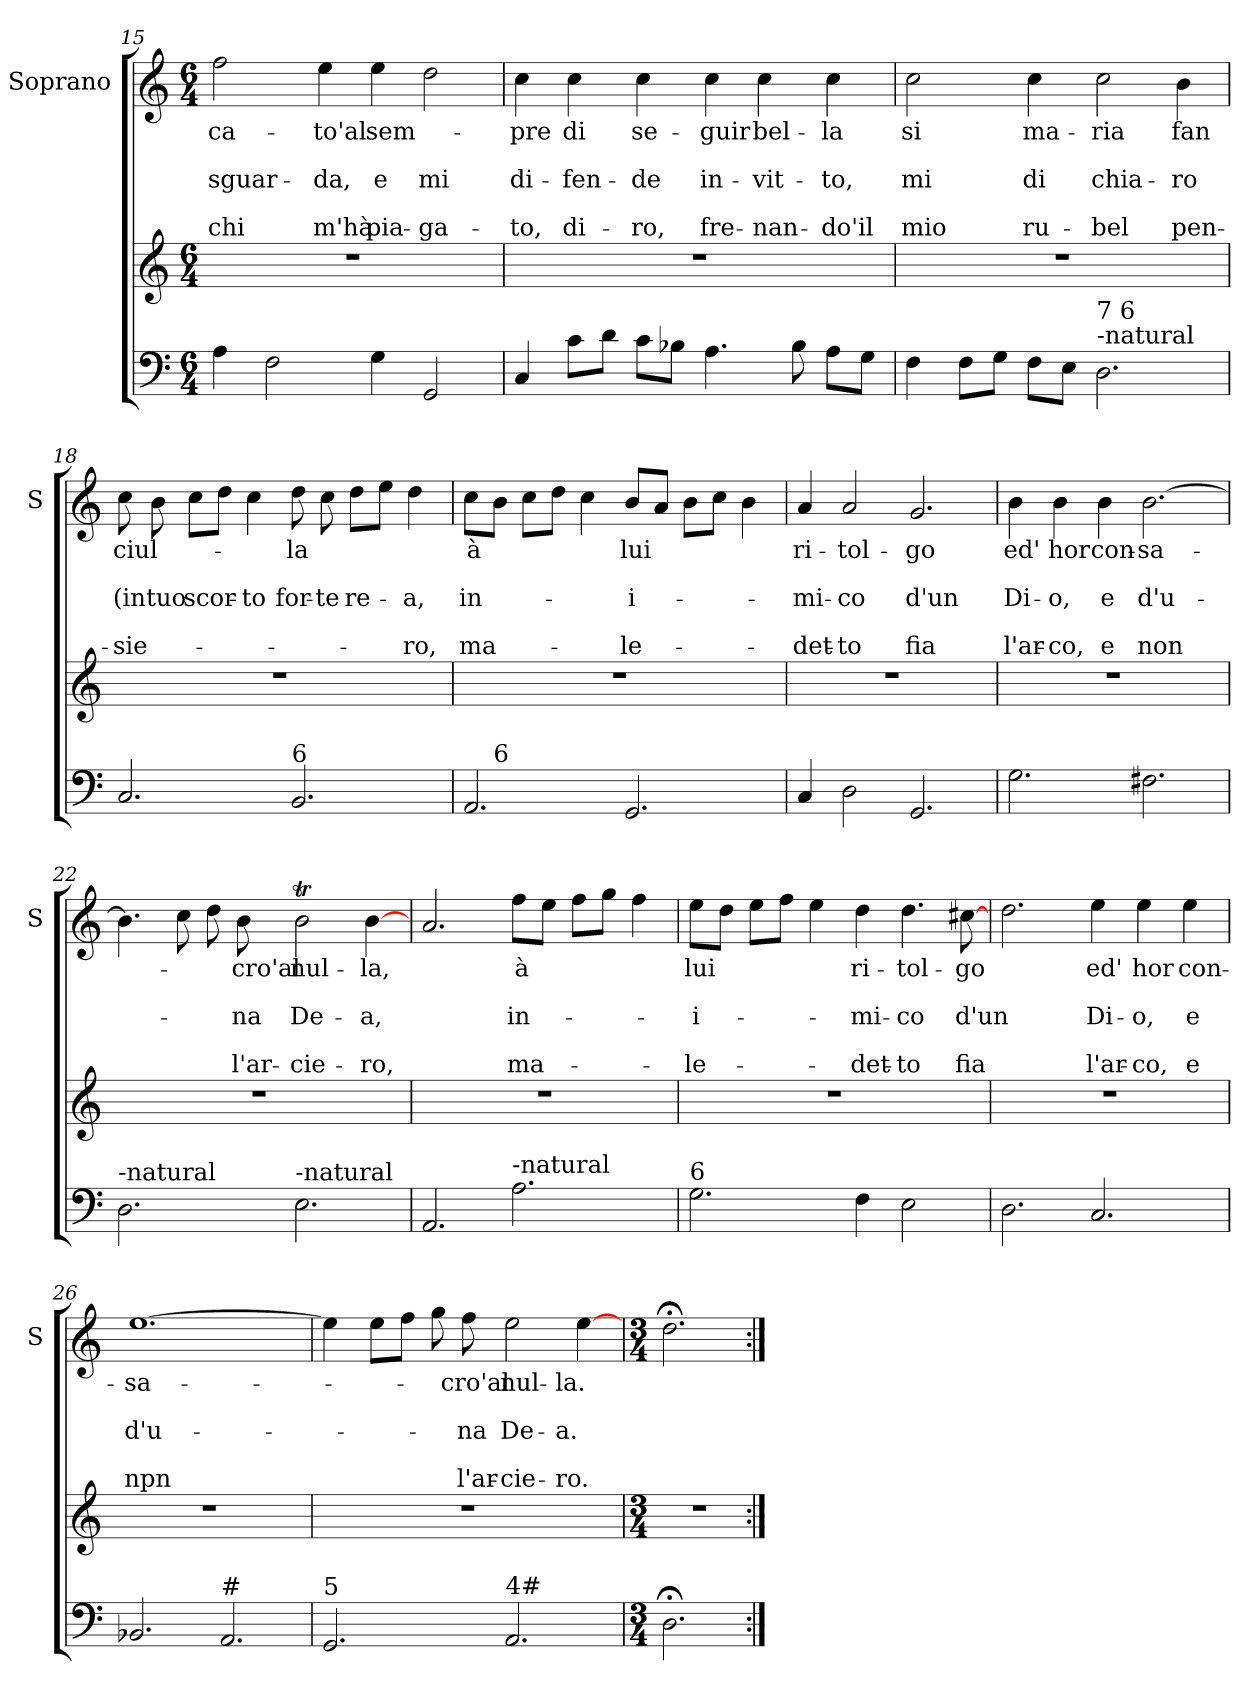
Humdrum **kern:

**kern	**kern	**kern	**text	**text	**text	**text	**text
*part2	*part2	*part1	*part1	*part1	*part1	*part1	*part1
*staff3	*staff2	*staff1	*staff1	*staff1	*staff1	*staff1	*staff1
*	*	*I"Soprano	*	*	*	*	*
*	*	*I'S	*	*	*	*	*
*clefF4	*clefG2	*clefG2	*	*	*	*	*
*k[]	*k[]	*k[]	*	*	*	*	*
*C:	*C:	*C:	*	*	*	*	*
*M6/4	*M6/4	*M6/4	*	*	*	*	*
=15	=15	=15	=15	=15	=15	=15	=15
!	!	!	!LO:LY:b	!	!LO:LY:b	!	!LO:LY:b
4A\	1.r	2ff\	-ca-	.	sguar-	.	chi
2F\	.	.	.	.	.	.	.
!	!	!	!LO:LY:b	!	!LO:LY:b	!	!LO:LY:b
.	.	4ee\	-to'al	.	-da,	.	m'hà
!	!	!	!LO:LY:b	!	!LO:LY:b	!	!LO:LY:b
4G\	.	4ee\	sem-	.	e	.	pia-
!	!	!	!	!	!LO:LY:b	!	!LO:LY:b
2GG/	.	2dd\	.	.	mi	.	-ga-
=16	=16	=16	=16	=16	=16	=16	=16
!	!	!	!LO:LY:b	!	!LO:LY:b	!	!LO:LY:b
4C/	1.r	4cc\	-pre	.	di-	.	-to,
!	!	!	!LO:LY:b	!	!LO:LY:b	!	!LO:LY:b
8c\L	.	4cc\	di	.	-fen-	.	di-
8d\J	.	.	.	.	.	.	.
!	!	!	!LO:LY:b	!	!LO:LY:b	!	!LO:LY:b
8c\L	.	4cc\	se-	.	-de	.	-ro,
8B-X\J	.	.	.	.	.	.	.
!	!	!	!LO:LY:b	!	!LO:LY:b	!	!LO:LY:b
4.A\	.	4cc\	-guir	.	in-	.	fre-
!	!	!	!LO:LY:b	!	!LO:LY:b	!	!LO:LY:b
.	.	4cc\	bel-	.	-vit-	.	-nan-
8B-\	.	.	.	.	.	.	.
!	!	!	!LO:LY:b	!	!LO:LY:b	!	!LO:LY:b
8A\L	.	4cc\	-la	.	-to,	.	-do'il
8G\J	.	.	.	.	.	.	.
!!LO:LB:g=z
=17	=17	=17	=17	=17	=17	=17	=17
!	!	!	!LO:LY:b	!	!LO:LY:b	!	!LO:LY:b
4F\	1.r	2cc\	si	.	mi	.	mio
8F\L	.	.	.	.	.	.	.
8G\J	.	.	.	.	.	.	.
!	!	!	!LO:LY:b	!	!LO:LY:b	!	!LO:LY:b
8F\L	.	4cc\	ma-	.	di	.	ru-
8E\J	.	.	.	.	.	.	.
!LO:TX:a:t=-natural	!	!	!	!	!	!	!
!LO:TX:a:t=7 6	!	!	!	!	!	!	!
!	!	!	!LO:LY:b	!	!LO:LY:b	!	!LO:LY:b
2.D\	.	2cc\	-ria	.	chia-	.	-bel
!	!	!	!LO:LY:b	!	!LO:LY:b	!	!LO:LY:b
.	.	4b\	fan	.	-ro	.	pen-
=18	=18	=18	=18	=18	=18	=18	=18
!	!	!	!LO:LY:b	!	!LO:LY:b	!	!LO:LY:b
2.C/	1.r	8cc\	ciul-	.	(in	.	-sie-
!	!	!	!	!	!LO:LY:b	!	!
.	.	8b\	.	.	tuo	.	.
!	!	!	!	!	!LO:LY:b	!	!
.	.	8cc\L	.	.	scor-	.	.
.	.	8dd\J	.	.	.	.	.
!	!	!	!	!	!LO:LY:b	!	!
.	.	4cc\	.	.	-to	.	.
!LO:TX:a:t=6	!	!	!	!	!	!	!
!	!	!	!LO:LY:b	!	!LO:LY:b	!	!
2.BB/	.	8dd\	-la	.	for-	.	.
!	!	!	!	!	!LO:LY:b	!	!
.	.	8cc\	.	.	-te	.	.
!	!	!	!	!	!LO:LY:b	!	!
.	.	8dd\L	.	.	re-	.	.
.	.	8ee\J	.	.	.	.	.
!	!	!	!	!	!LO:LY:b	!	!LO:LY:b
.	.	4dd\	.	.	-a,	.	-ro,
=19	=19	=19	=19	=19	=19	=19	=19
!	!	!	!LO:LY:b	!	!LO:LY:b	!	!LO:LY:b
*^	*	*	*	*	*	*	*
2.AA/	8ryy	1.r	8cc\L	à	.	in-	.	ma-
!	!LO:TX:a:t=6	!	!	!	!	!	!	!
.	1ryy	.	8b\J	.	.	.	.	.
.	.	.	8cc\L	.	.	.	.	.
.	.	.	8dd\J	.	.	.	.	.
.	.	.	4cc\	.	.	.	.	.
!	!	!	!	!LO:LY:b	!	!LO:LY:b	!	!LO:LY:b
2.GG/	.	.	8b/L	lui	.	-i-	.	-le-
.	.	.	8a/J	.	.	.	.	.
.	.	.	8b\L	.	.	.	.	.
.	4.ryy	.	8cc\J	.	.	.	.	.
.	.	.	4b\	.	.	.	.	.
=20	=20	=20	=20	=20	=20	=20	=20	=20
!	!	!	!	!LO:LY:b	!	!LO:LY:b	!	!LO:LY:b
*v	*v	*	*	*	*	*	*	*
4C/	1.r	4a/	ri-	.	-mi-	.	-det-
!	!	!	!LO:LY:b	!	!LO:LY:b	!	!LO:LY:b
2D\	.	2a/	-tol-	.	-co	.	-to
!	!	!	!LO:LY:b	!	!LO:LY:b	!	!LO:LY:b
2.GG/	.	2.g/	-go	.	d'un	.	fia
!!LO:LB:g=z
=21	=21	=21	=21	=21	=21	=21	=21
!	!	!	!LO:LY:b	!	!LO:LY:b	!	!LO:LY:b
2.G\	1.r	4b\	ed'	.	Di-	.	l'ar-
!	!	!	!LO:LY:b	!	!LO:LY:b	!	!LO:LY:b
.	.	4b\	hor	.	-o,	.	-co,
!	!	!	!LO:LY:b	!	!LO:LY:b	!	!LO:LY:b
.	.	4b\	con-	.	e	.	e
!	!	!	!LO:LY:b	!	!LO:LY:b	!	!LO:LY:b
2.F#X\	.	[2.b\	-sa-	.	d'u-	.	non
=22	=22	=22	=22	=22	=22	=22	=22
!LO:TX:a:t=-natural	!	!	!	!	!	!	!
2.D\	1.r	4.b\]	.	.	.	.	.
.	.	8cc\	.	.	.	.	.
.	.	8dd\	.	.	.	.	.
!	!	!	!LO:LY:b	!	!LO:LY:b	!	!LO:LY:b
.	.	8b\	-cro'al	.	-na	.	l'ar-
!LO:TX:a:t=-natural	!	!	!	!	!	!	!
!	!	!	!LO:LY:b	!	!LO:LY:b	!	!LO:LY:b
2.E\	.	2bt\	nul-	.	De-	.	-cie-
!	!	!	!LO:LY:b	!	!LO:LY:b	!	!LO:LY:b
.	.	[4b\	-la,	.	-a,	.	-ro,
=23	=23	=23	=23	=23	=23	=23	=23
2.AA/	1.r	2.a/	.	.	.	.	.
!LO:TX:a:t=-natural	!	!	!	!	!	!	!
!	!	!	!LO:LY:b	!	!LO:LY:b	!	!LO:LY:b
2.A\	.	8ff\L	à	.	in-	.	ma-
.	.	8ee\J	.	.	.	.	.
.	.	8ff\L	.	.	.	.	.
.	.	8gg\J	.	.	.	.	.
.	.	4ff\	.	.	.	.	.
=24	=24	=24	=24	=24	=24	=24	=24
!LO:TX:a:t=6	!	!	!	!	!	!	!
!	!	!	!LO:LY:b	!	!LO:LY:b	!	!LO:LY:b
2.G\	1.r	8ee\L	lui	.	-i-	.	-le-
.	.	8dd\J	.	.	.	.	.
.	.	8ee\L	.	.	.	.	.
.	.	8ff\J	.	.	.	.	.
.	.	4ee\	.	.	.	.	.
!	!	!	!LO:LY:b	!	!LO:LY:b	!	!LO:LY:b
4F\	.	4dd\	ri-	.	-mi-	.	-det-
!	!	!	!LO:LY:b	!	!LO:LY:b	!	!LO:LY:b
2E\	.	4.dd\	-tol-	.	-co	.	-to
!	!	!	!LO:LY:b	!	!LO:LY:b	!	!LO:LY:b
.	.	[8cc#X\	-go	.	d'un	.	fia
!!LO:LB:g=z
=25	=25	=25	=25	=25	=25	=25	=25
2.D\	1.r	2.dd\	.	.	.	.	.
!	!	!	!LO:LY:b	!	!LO:LY:b	!	!LO:LY:b
2.C/	.	4ee\	ed'	.	Di-	.	l'ar-
!	!	!	!LO:LY:b	!	!LO:LY:b	!	!LO:LY:b
.	.	4ee\	hor	.	-o,	.	-co,
!	!	!	!LO:LY:b	!	!LO:LY:b	!	!LO:LY:b
.	.	4ee\	con-	.	e	.	e
=26	=26	=26	=26	=26	=26	=26	=26
!	!	!	!LO:LY:b	!	!LO:LY:b	!	!LO:LY:b
2.BB-X/	1.r	[1.ee	-sa-	.	d'u-	.	npn
!LO:TX:a:t=#	!	!	!	!	!	!	!
2.AA/	.	.	.	.	.	.	.
=27	=27	=27	=27	=27	=27	=27	=27
!LO:TX:a:t=5	!	!	!	!	!	!	!
2.GG/	1.r	4ee\]	.	.	.	.	.
.	.	8ee\L	.	.	.	.	.
.	.	8ff\J	.	.	.	.	.
.	.	8gg\	.	.	.	.	.
!	!	!	!LO:LY:b	!	!LO:LY:b	!	!LO:LY:b
.	.	8ff\	-cro'al	.	-na	.	l'ar-
!LO:TX:a:t=4#	!	!	!	!	!	!	!
!	!	!	!LO:LY:b	!	!LO:LY:b	!	!LO:LY:b
2.AA/	.	2ee\	nul-	.	De-	.	-cie-
!	!	!	!LO:LY:b	!	!LO:LY:b	!	!LO:LY:b
.	.	[4ee\	-la.	.	-a.	.	-ro.
=28	=28	=28	=28	=28	=28	=28	=28
*M3/4	*M3/4	*M3/4	*	*	*	*	*
2.D;<\	2.r	2.dd;<\	.	.	.	.	.
=:|!	=:|!	=:|!	=:|!	=:|!	=:|!	=:|!	=:|!
*-	*-	*-	*-	*-	*-	*-	*-
